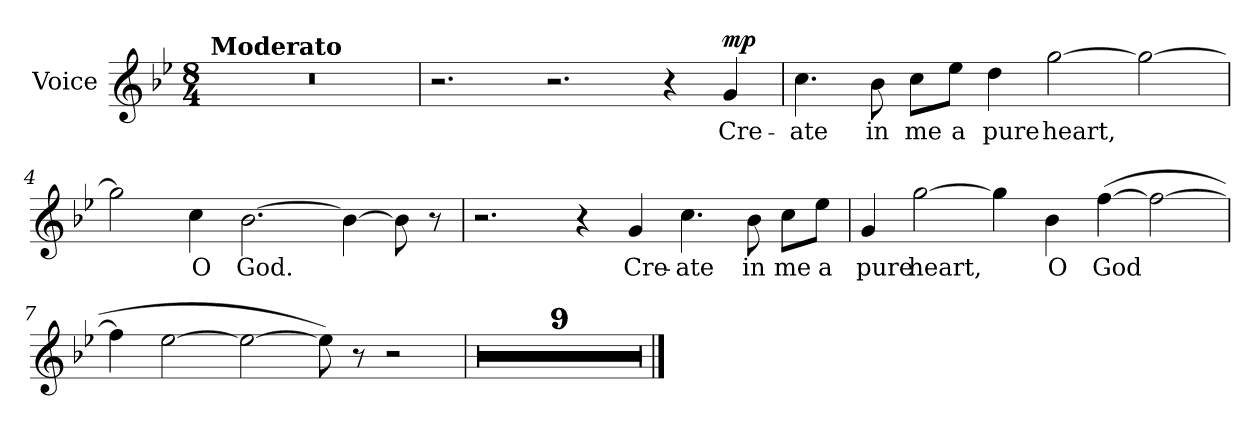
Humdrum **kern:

**kern	**text	**dynam
*part1	*part1	*part1
*staff1	*staff1	*staff1
*I"Voice	*	*
*I'Vo.	*	*
*clefG2	*	*
*k[b-e-]	*	*
*M8/4	*	*
*MM84	*	*
=1	=1	=1
!LO:TX:a:B:t=Moderato	!	!
0r	.	.
=2	=2	=2
2.r	.	.
2.r	.	.
4r	.	.
!	!LO:LY:b	!LO:DY:a
4g/	Cre-	mp
=3	=3	=3
!	!LO:LY:b	!
4.cc\	-ate	.
!	!LO:LY:b	!
8b-\	in	.
!	!LO:LY:b	!
8cc\L	me	.
!	!LO:LY:b	!
8ee-\J	a	.
!	!LO:LY:b	!
4dd\	pure	.
!	!LO:LY:b	!
[2gg\	heart,	.
2gg\_	.	.
=4	=4	=4
2gg\]	.	.
!	!LO:LY:b	!
4cc\	O	.
!	!LO:LY:b	!
[2.b-\	God.	.
4b-\_	.	.
8b-\]	.	.
8r	.	.
!!LO:LB:g=z
=5	=5	=5
2.r	.	.
4r	.	.
!	!LO:LY:b	!
4g/	Cre-	.
!	!LO:LY:b	!
4.cc\	-ate	.
!	!LO:LY:b	!
8b-\	in	.
!	!LO:LY:b	!
8cc\L	me	.
!	!LO:LY:b	!
8ee-\J	a	.
=6	=6	=6
!	!LO:LY:b	!
4g/	pure	.
!	!LO:LY:b	!
[2gg\	heart,	.
4gg\]	.	.
!	!LO:LY:b	!
4b-\	O	.
!	!LO:LY:b	!
(>[4ff\	God	.
2ff\_	.	.
=7	=7	=7
4ff\]	.	.
[2ee-\	.	.
2ee-\_	.	.
8ee-\])	.	.
8r	.	.
2r	.	.
=8	=8	=8
0r	.	.
=9	=9	=9
0r	.	.
!!LO:LB:g=z
=10	=10	=10
0r	.	.
=11	=11	=11
0r	.	.
=12	=12	=12
0r	.	.
=13	=13	=13
0r	.	.
=14	=14	=14
0r	.	.
=15	=15	=15
0r	.	.
=16	=16	=16
0r	.	.
==	==	==
*-	*-	*-
